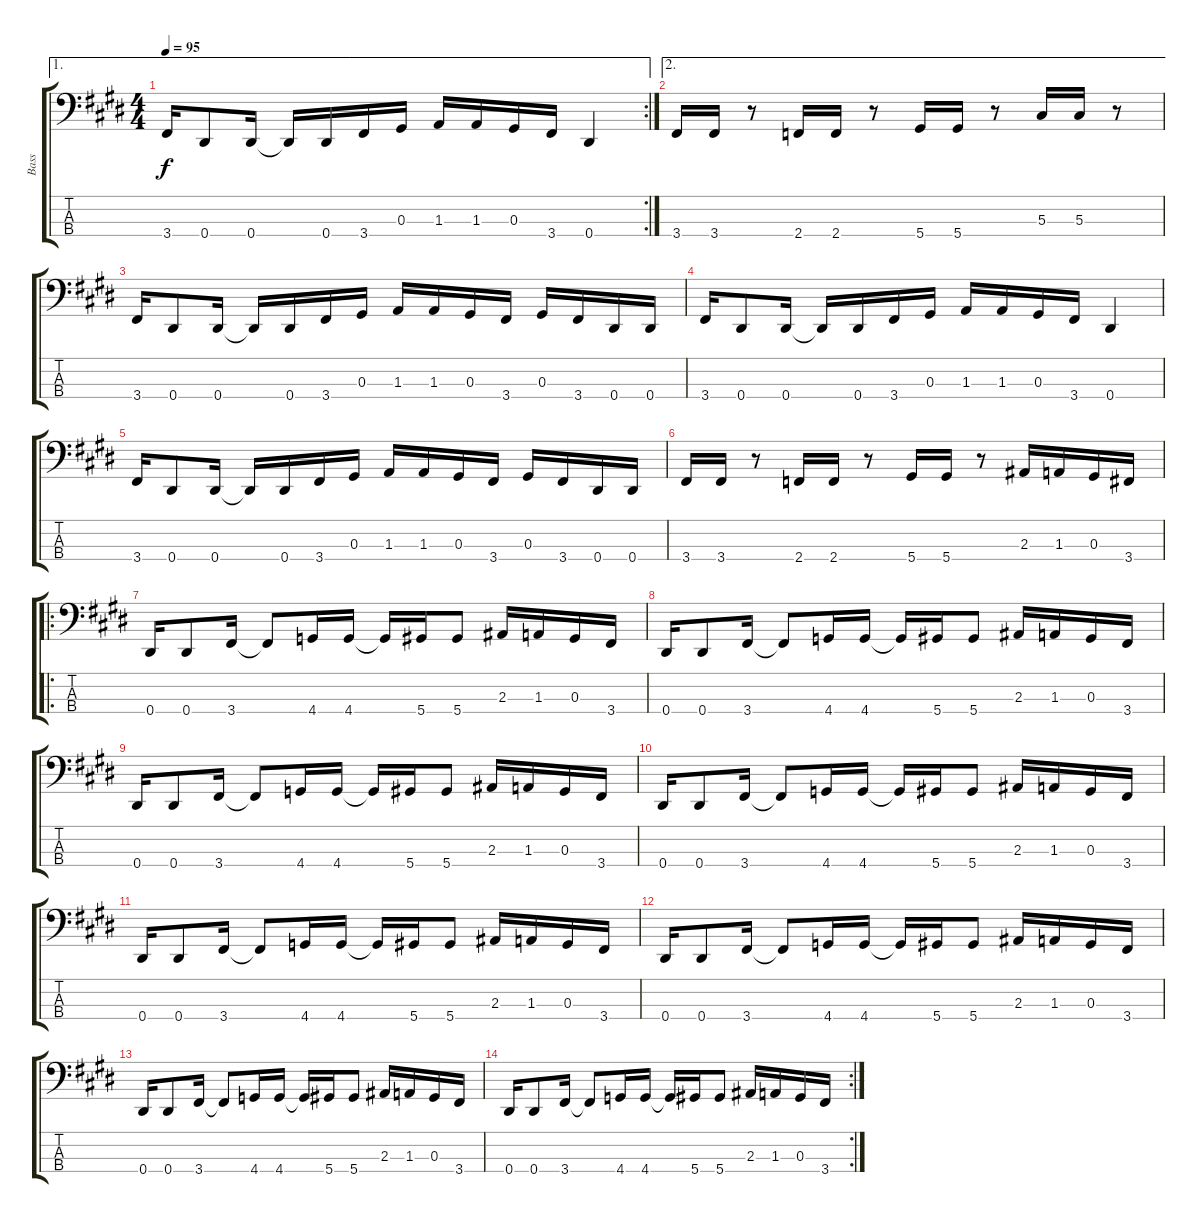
\track ("Bass" "Bass") {instrument electricbassfinger}
\staff {score tabs}
\tuning (Gb2 Db2 Ab1 Eb1) {hide}
\ae 1
\rc 2
\ts (4 4)
\tempo 95
\clef f4
\ks c#minor
3.4.16{dy f} 0.4.8 0.4.16 0.4{t}.16 0.4.16 3.4.16 0.3.16 1.3.16 1.3.16 0.3.16 3.4.16 0.4.4 |
\ae 2
3.4.16 3.4.16 r.8 2.4.16 2.4.16 r.8 5.4.16 5.4.16 r.8 5.3.16 5.3.16 r.8 |
3.4.16 0.4.8 0.4.16 0.4{t}.16 0.4.16 3.4.16 0.3.16 1.3.16 1.3.16 0.3.16 3.4.16 0.3.16 3.4.16 0.4.16 0.4.16 |
3.4.16 0.4.8 0.4.16 0.4{t}.16 0.4.16 3.4.16 0.3.16 1.3.16 1.3.16 0.3.16 3.4.16 0.4.4 |
3.4.16 0.4.8 0.4.16 0.4{t}.16 0.4.16 3.4.16 0.3.16 1.3.16 1.3.16 0.3.16 3.4.16 0.3.16 3.4.16 0.4.16 0.4.16 |
3.4.16 3.4.16 r.8 2.4.16 2.4.16 r.8 5.4.16 5.4.16 r.8 2.3.16 1.3.16 0.3.16 3.4.16 |
\ro
0.4.16 0.4.8 3.4.16 3.4{t}.8 4.4.16 4.4.16 4.4{t}.16 5.4.16 5.4.8 2.3.16 1.3.16 0.3.16 3.4.16 |
0.4.16 0.4.8 3.4.16 3.4{t}.8 4.4.16 4.4.16 4.4{t}.16 5.4.16 5.4.8 2.3.16 1.3.16 0.3.16 3.4.16 |
0.4.16 0.4.8 3.4.16 3.4{t}.8 4.4.16 4.4.16 4.4{t}.16 5.4.16 5.4.8 2.3.16 1.3.16 0.3.16 3.4.16 |
0.4.16 0.4.8 3.4.16 3.4{t}.8 4.4.16 4.4.16 4.4{t}.16 5.4.16 5.4.8 2.3.16 1.3.16 0.3.16 3.4.16 |
0.4.16 0.4.8 3.4.16 3.4{t}.8 4.4.16 4.4.16 4.4{t}.16 5.4.16 5.4.8 2.3.16 1.3.16 0.3.16 3.4.16 |
0.4.16 0.4.8 3.4.16 3.4{t}.8 4.4.16 4.4.16 4.4{t}.16 5.4.16 5.4.8 2.3.16 1.3.16 0.3.16 3.4.16 |
0.4.16 0.4.8 3.4.16 3.4{t}.8 4.4.16 4.4.16 4.4{t}.16 5.4.16 5.4.8 2.3.16 1.3.16 0.3.16 3.4.16 |
\rc 2
0.4.16 0.4.8 3.4.16 3.4{t}.8 4.4.16 4.4.16 4.4{t}.16 5.4.16 5.4.8 2.3.16 1.3.16 0.3.16 3.4.16
